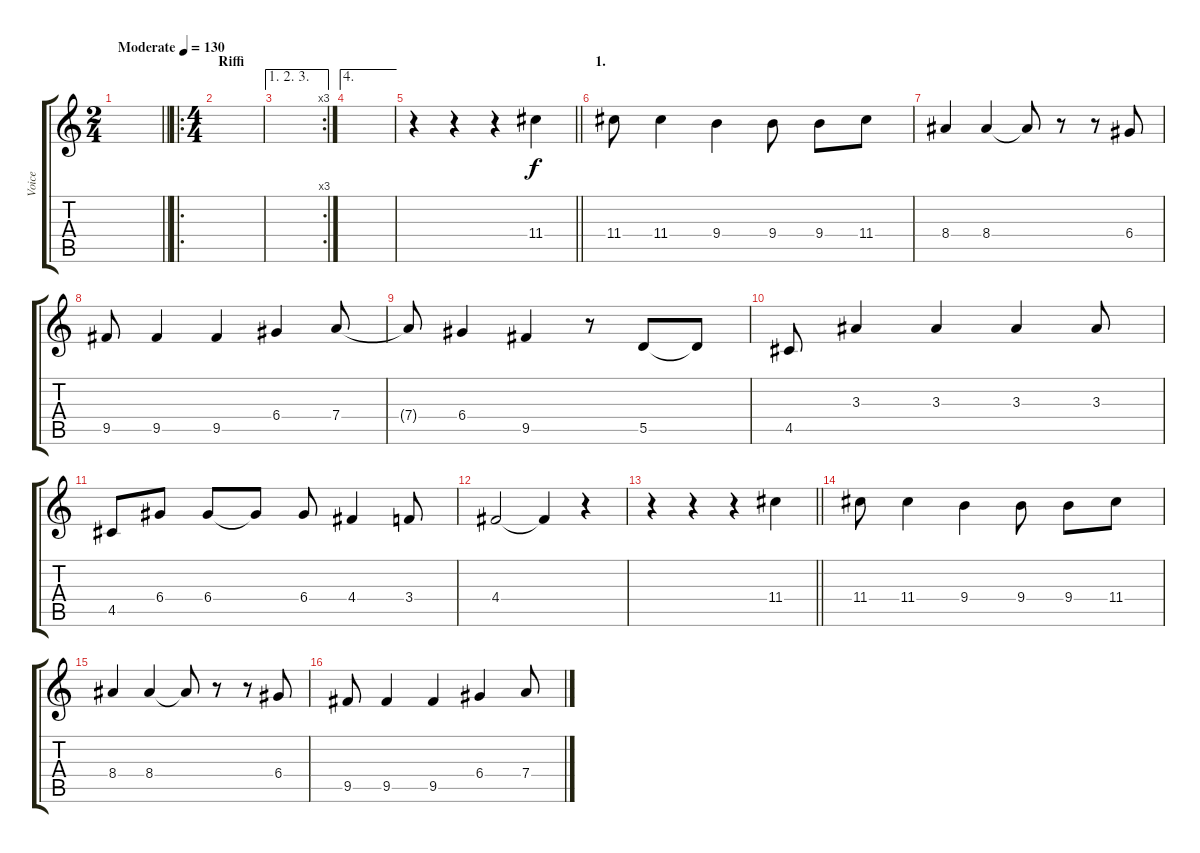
\track ("Voice" "Voice") {instrument electricguitarjazz}
\staff {score tabs}
\tuning (E4 B3 G3 D3 A2 E2) {hide}
\ts (2 4)
\tempo (130 "Moderate")
\clef g2
\barLineRight lightlight
\ks c
|
\ro
\ts (4 4)
\section ("" "Riffi")
|
\ae (1 2 3)
\rc 3
|
\ae 4
|
\barLineRight lightlight
r.4 r.4 r.4 11.4.4 |
\section ("" "1.")
11.4.8 11.4.4 9.4.4 9.4.8 9.4.8 11.4.8 |
8.4.4 8.4.4 8.4{t}.8 r.8 r.8 6.4.8 |
9.5.8 9.5.4 9.5.4 6.4.4 7.4.8 |
7.4{t}.8 6.4.4 9.5.4 r.8 5.5.8 5.5{t}.8 |
4.5.8 3.3.4 3.3.4 3.3.4 3.3.8 |
4.5.8 6.4.8 6.4.8 6.4{t}.8 6.4.8 4.4.4 3.4.8 |
4.4.2 4.4{t}.4 r.4 |
\barLineRight lightlight
r.4 r.4 r.4 11.4.4 |
11.4.8 11.4.4 9.4.4 9.4.8 9.4.8 11.4.8 |
8.4.4 8.4.4 8.4{t}.8 r.8 r.8 6.4.8 |
9.5.8 9.5.4 9.5.4 6.4.4 7.4.8
